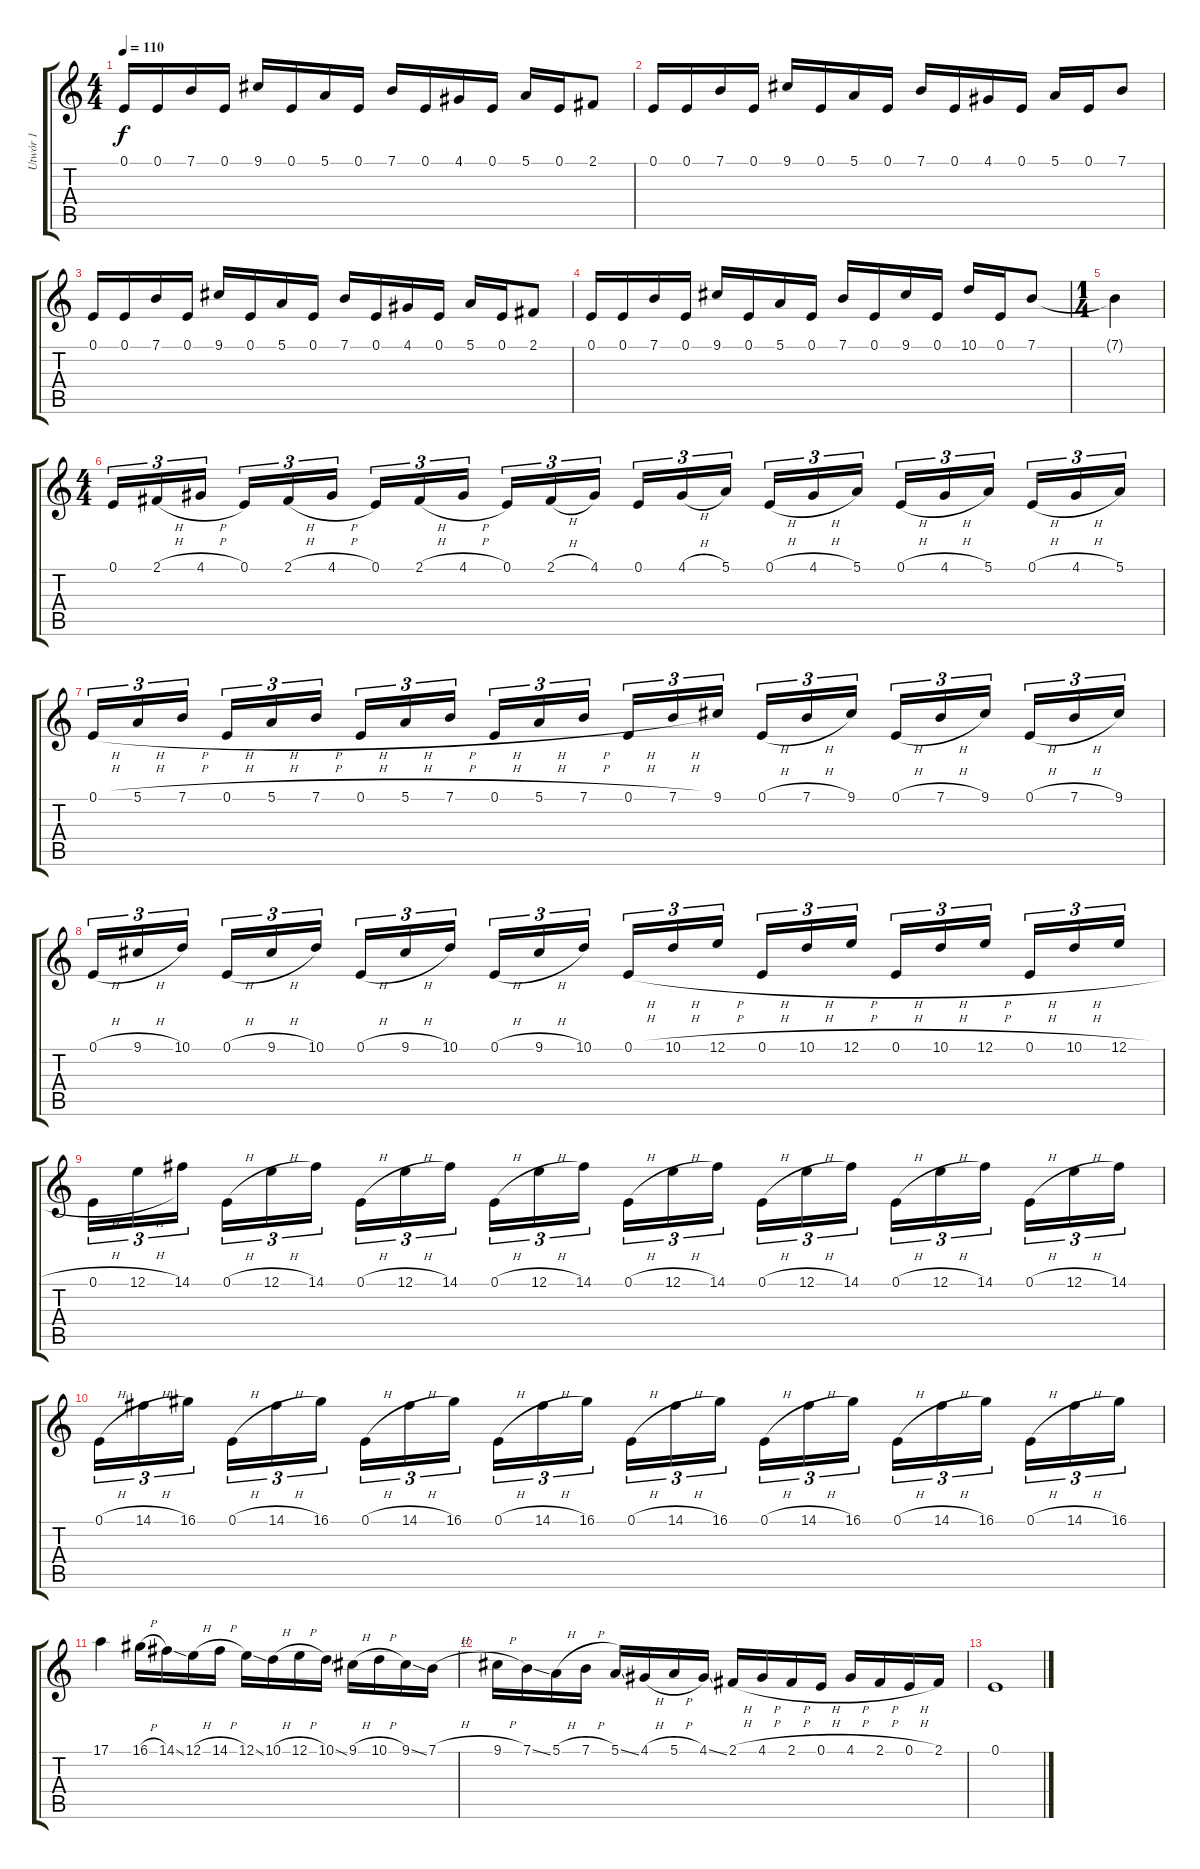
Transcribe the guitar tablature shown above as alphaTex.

\track ("Utwór 1" "Utwór 1") {instrument violin}
\staff {score tabs}
\tuning (E4 B3 G3 D3 A2 E2) {hide}
\ts (4 4)
\tempo 110
\clef g2
\ks c
0.1.16{dy f} 0.1.16 7.1.16 0.1.16 9.1.16 0.1.16 5.1.16 0.1.16 7.1.16 0.1.16 4.1.16 0.1.16 5.1.16 0.1.16 2.1.8 |
0.1.16 0.1.16 7.1.16 0.1.16 9.1.16 0.1.16 5.1.16 0.1.16 7.1.16 0.1.16 4.1.16 0.1.16 5.1.16 0.1.16 7.1.8 |
0.1.16 0.1.16 7.1.16 0.1.16 9.1.16 0.1.16 5.1.16 0.1.16 7.1.16 0.1.16 4.1.16 0.1.16 5.1.16 0.1.16 2.1.8 |
0.1.16 0.1.16 7.1.16 0.1.16 9.1.16 0.1.16 5.1.16 0.1.16 7.1.16 0.1.16 9.1.16 0.1.16 10.1.16 0.1.16 7.1.8 |
\ts (1 4)
7.1{t}.4 |
\ts (4 4)
0.1.16{tu (3 2)} 2.1{h}.16{tu (3 2)} 4.1{h}.16{tu (3 2)} 0.1.16{tu (3 2)} 2.1{h}.16{tu (3 2)} 4.1{h}.16{tu (3 2)} 0.1.16{tu (3 2)} 2.1{h}.16{tu (3 2)} 4.1{h}.16{tu (3 2)} 0.1.16{tu (3 2)} 2.1{h}.16{tu (3 2)} 4.1.16{tu (3 2)} 0.1.16{tu (3 2)} 4.1{h}.16{tu (3 2)} 5.1.16{tu (3 2)} 0.1{h}.16{tu (3 2)} 4.1{h}.16{tu (3 2)} 5.1.16{tu (3 2)} 0.1{h}.16{tu (3 2)} 4.1{h}.16{tu (3 2)} 5.1.16{tu (3 2)} 0.1{h}.16{tu (3 2)} 4.1{h}.16{tu (3 2)} 5.1.16{tu (3 2)} |
0.1{h}.16{tu (3 2)} 5.1{h}.16{tu (3 2)} 7.1{h}.16{tu (3 2)} 0.1{h}.16{tu (3 2)} 5.1{h}.16{tu (3 2)} 7.1{h}.16{tu (3 2)} 0.1{h}.16{tu (3 2)} 5.1{h}.16{tu (3 2)} 7.1{h}.16{tu (3 2)} 0.1{h}.16{tu (3 2)} 5.1{h}.16{tu (3 2)} 7.1{h}.16{tu (3 2)} 0.1{h}.16{tu (3 2)} 7.1{h}.16{tu (3 2)} 9.1.16{tu (3 2)} 0.1{h}.16{tu (3 2)} 7.1{h}.16{tu (3 2)} 9.1.16{tu (3 2)} 0.1{h}.16{tu (3 2)} 7.1{h}.16{tu (3 2)} 9.1.16{tu (3 2)} 0.1{h}.16{tu (3 2)} 7.1{h}.16{tu (3 2)} 9.1.16{tu (3 2)} |
0.1{h}.16{tu (3 2)} 9.1{h}.16{tu (3 2)} 10.1.16{tu (3 2)} 0.1{h}.16{tu (3 2)} 9.1{h}.16{tu (3 2)} 10.1.16{tu (3 2)} 0.1{h}.16{tu (3 2)} 9.1{h}.16{tu (3 2)} 10.1.16{tu (3 2)} 0.1{h}.16{tu (3 2)} 9.1{h}.16{tu (3 2)} 10.1.16{tu (3 2)} 0.1{h}.16{tu (3 2)} 10.1{h}.16{tu (3 2)} 12.1{h}.16{tu (3 2)} 0.1{h}.16{tu (3 2)} 10.1{h}.16{tu (3 2)} 12.1{h}.16{tu (3 2)} 0.1{h}.16{tu (3 2)} 10.1{h}.16{tu (3 2)} 12.1{h}.16{tu (3 2)} 0.1{h}.16{tu (3 2)} 10.1{h}.16{tu (3 2)} 12.1{h}.16{tu (3 2)} |
0.1{h}.16{tu (3 2)} 12.1{h}.16{tu (3 2)} 14.1.16{tu (3 2)} 0.1{h}.16{tu (3 2)} 12.1{h}.16{tu (3 2)} 14.1.16{tu (3 2)} 0.1{h}.16{tu (3 2)} 12.1{h}.16{tu (3 2)} 14.1.16{tu (3 2)} 0.1{h}.16{tu (3 2)} 12.1{h}.16{tu (3 2)} 14.1.16{tu (3 2)} 0.1{h}.16{tu (3 2)} 12.1{h}.16{tu (3 2)} 14.1.16{tu (3 2)} 0.1{h}.16{tu (3 2)} 12.1{h}.16{tu (3 2)} 14.1.16{tu (3 2)} 0.1{h}.16{tu (3 2)} 12.1{h}.16{tu (3 2)} 14.1.16{tu (3 2)} 0.1{h}.16{tu (3 2)} 12.1{h}.16{tu (3 2)} 14.1.16{tu (3 2)} |
0.1{h}.16{tu (3 2)} 14.1{h}.16{tu (3 2)} 16.1.16{tu (3 2)} 0.1{h}.16{tu (3 2)} 14.1{h}.16{tu (3 2)} 16.1.16{tu (3 2)} 0.1{h}.16{tu (3 2)} 14.1{h}.16{tu (3 2)} 16.1.16{tu (3 2)} 0.1{h}.16{tu (3 2)} 14.1{h}.16{tu (3 2)} 16.1.16{tu (3 2)} 0.1{h}.16{tu (3 2)} 14.1{h}.16{tu (3 2)} 16.1.16{tu (3 2)} 0.1{h}.16{tu (3 2)} 14.1{h}.16{tu (3 2)} 16.1.16{tu (3 2)} 0.1{h}.16{tu (3 2)} 14.1{h}.16{tu (3 2)} 16.1.16{tu (3 2)} 0.1{h}.16{tu (3 2)} 14.1{h}.16{tu (3 2)} 16.1.16{tu (3 2)} |
17.1.4 16.1{h}.16 14.1{ss}.16 12.1{h}.16 14.1{h}.16 12.1{ss}.16 10.1{h}.16 12.1{h}.16 10.1{ss}.16 9.1{h}.16 10.1{h}.16 9.1{ss}.16 7.1{h}.16 |
9.1{h}.16 7.1{ss}.16 5.1{h}.16 7.1{h}.16 5.1{ss}.16 4.1{h}.16 5.1{h}.16 4.1{ss}.16 2.1{h}.16 4.1{h}.16 2.1{h}.16 0.1{h}.16 4.1{h}.16 2.1{h}.16 0.1{h}.16 2.1.16 |
0.1.1
